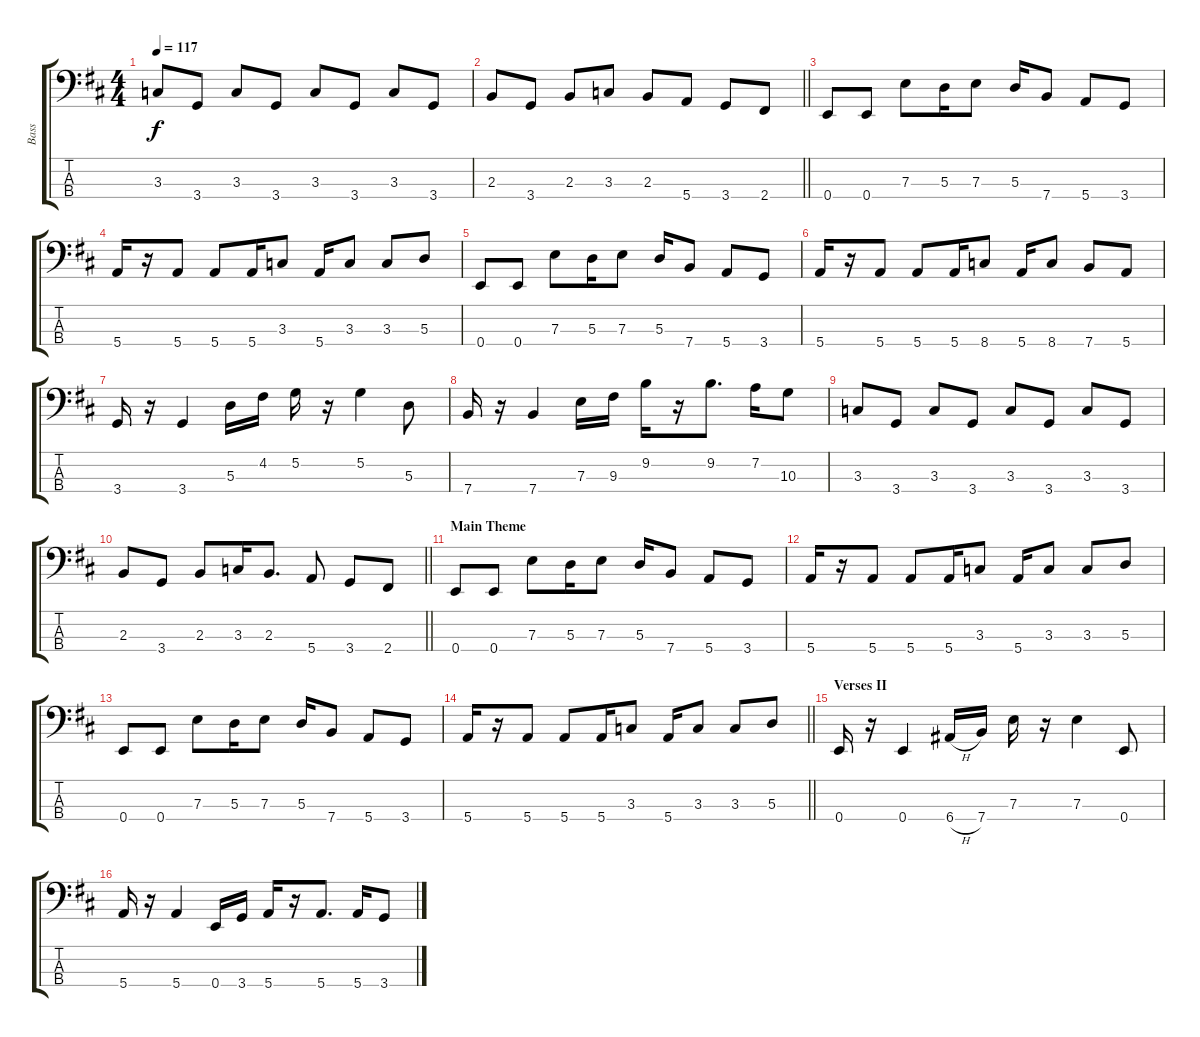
\track ("Bass" "Bass") {instrument acousticbass}
\staff {score tabs}
\tuning (G2 D2 A1 E1) {hide}
\ts (4 4)
\tempo 117
\clef f4
\ks d
3.3.8{dy f} 3.4.8 3.3.8 3.4.8 3.3.8 3.4.8 3.3.8 3.4.8 |
\barLineRight lightlight
2.3.8 3.4.8 2.3.8 3.3.8 2.3.8 5.4.8 3.4.8 2.4.8 |
0.4.8 0.4.8 7.3.8 5.3.16 7.3.8 5.3.16 7.4.8 5.4.8 3.4.8 |
5.4.16 r.16 5.4.8 5.4.8 5.4.16 3.3.8 5.4.16 3.3.8 3.3.8 5.3.8 |
0.4.8 0.4.8 7.3.8 5.3.16 7.3.8 5.3.16 7.4.8 5.4.8 3.4.8 |
5.4.16 r.16 5.4.8 5.4.8 5.4.16 8.4.8 5.4.16 8.4.8 7.4.8 5.4.8 |
3.4.16 r.16 3.4.4 5.3.16 4.2.16 5.2.16 r.16 5.2.4 5.3.8 |
7.4.16 r.16 7.4.4 7.3.16 9.3.16 9.2.16 r.16 9.2.8{d} 7.2.16 10.3.8 |
3.3.8 3.4.8 3.3.8 3.4.8 3.3.8 3.4.8 3.3.8 3.4.8 |
\barLineRight lightlight
2.3.8 3.4.8 2.3.8 3.3.16 2.3.8{d} 5.4.8 3.4.8 2.4.8 |
\section ("" "Main Theme")
0.4.8 0.4.8 7.3.8 5.3.16 7.3.8 5.3.16 7.4.8 5.4.8 3.4.8 |
5.4.16 r.16 5.4.8 5.4.8 5.4.16 3.3.8 5.4.16 3.3.8 3.3.8 5.3.8 |
0.4.8 0.4.8 7.3.8 5.3.16 7.3.8 5.3.16 7.4.8 5.4.8 3.4.8 |
\barLineRight lightlight
5.4.16 r.16 5.4.8 5.4.8 5.4.16 3.3.8 5.4.16 3.3.8 3.3.8 5.3.8 |
\section ("" "Verses II")
0.4.16 r.16 0.4.4 6.4{h}.16 7.4.16 7.3.16 r.16 7.3.4 0.4.8 |
5.4.16 r.16 5.4.4 0.4.16 3.4.16 5.4.16 r.16 5.4.8{d} 5.4.16 3.4.8
